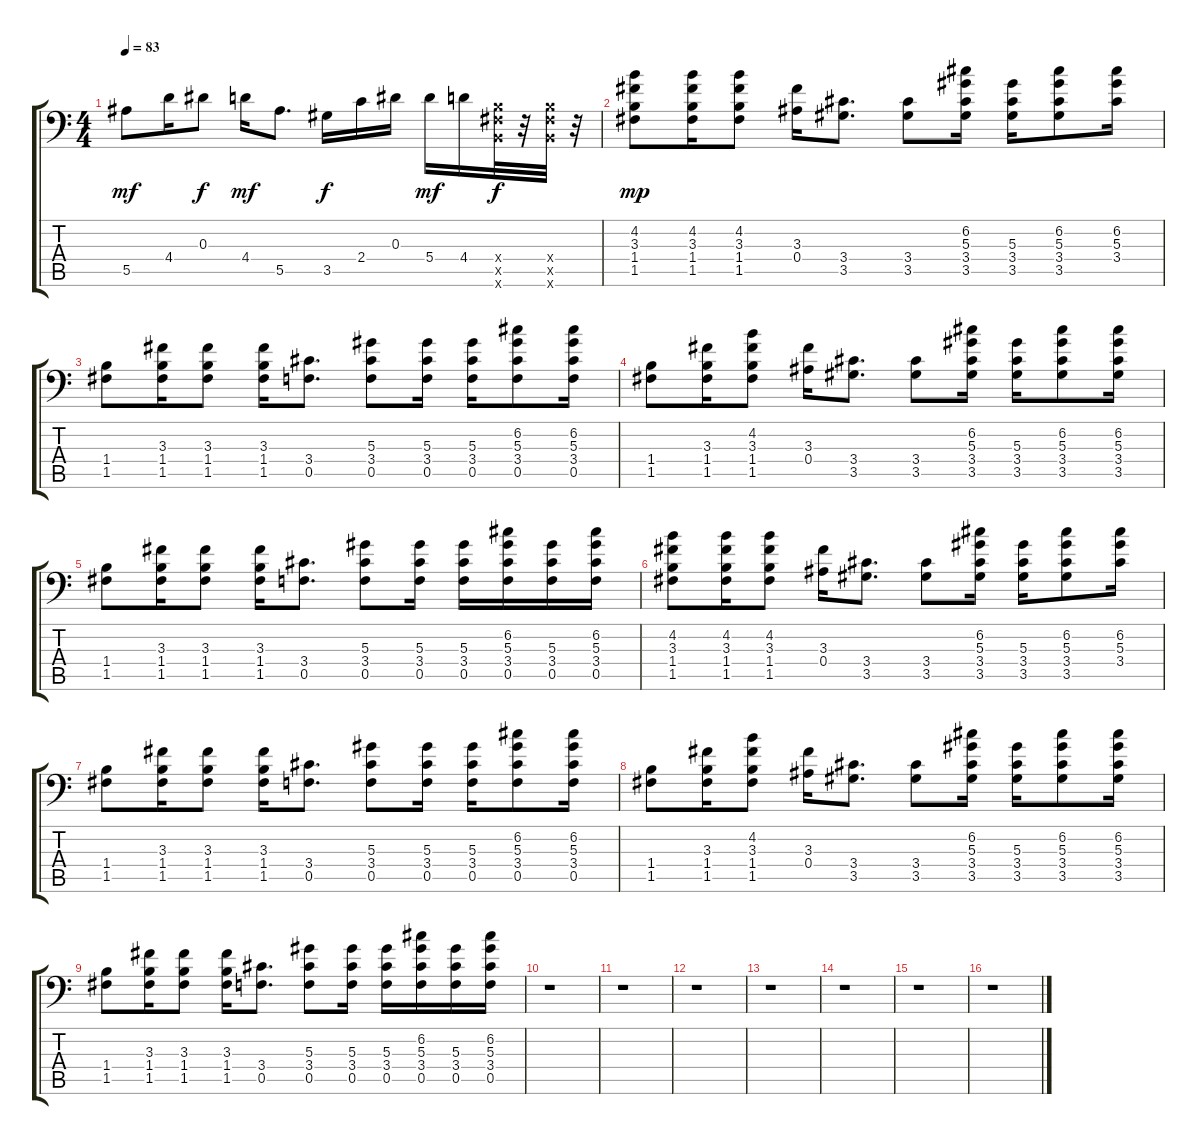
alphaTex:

\track "" {instrument acousticguitarsteel}
\staff {score tabs}
\tuning (C4 G3 Eb3 Bb2 F2 Bb1) {hide}
\ts (4 4)
\tempo 83
\clef f4
\ks c
5.5.8{dy mf} 4.4.16 0.3.8{dy f} 4.4.16{dy mf} 5.5.8{d} 3.5.16{dy f} 2.4.16 0.3.16 5.4.16{dy mf} 4.4.16 (1.4{x} 1.5{x} 1.6{x}).32{dy f} r.32 (1.4{x} 1.5{x} 1.6{x}).32 r.32 |
(4.2 3.3 1.4 1.5).8{dy mp} (4.2 3.3 1.4 1.5).16 (4.2 3.3 1.4 1.5).8 (3.3 0.4).16 (3.4 3.5).8{d} (3.4 3.5).8 (6.2 5.3 3.4 3.5).16 (5.3 3.4 3.5).16 (6.2 5.3 3.4 3.5).8 (6.2 5.3 3.4).16 |
(1.4 1.5).8 (3.3 1.4 1.5).16 (3.3 1.4 1.5).8 (3.3 1.4 1.5).16 (3.4 0.5).8{d} (5.3 3.4 0.5).8 (5.3 3.4 0.5).16 (5.3 3.4 0.5).16 (6.2 5.3 3.4 0.5).8 (6.2 5.3 3.4 0.5).16 |
(1.4 1.5).8 (3.3 1.4 1.5).16 (4.2 3.3 1.4 1.5).8 (3.3 0.4).16 (3.4 3.5).8{d} (3.4 3.5).8 (6.2 5.3 3.4 3.5).16 (5.3 3.4 3.5).16 (6.2 5.3 3.4 3.5).8 (6.2 5.3 3.4 3.5).16 |
(1.4 1.5).8 (3.3 1.4 1.5).16 (3.3 1.4 1.5).8 (3.3 1.4 1.5).16 (3.4 0.5).8{d} (5.3 3.4 0.5).8 (5.3 3.4 0.5).16 (5.3 3.4 0.5).16 (6.2 5.3 3.4 0.5).16 (5.3 3.4 0.5).16 (6.2 5.3 3.4 0.5).16 |
(4.2 3.3 1.4 1.5).8 (4.2 3.3 1.4 1.5).16 (4.2 3.3 1.4 1.5).8 (3.3 0.4).16 (3.4 3.5).8{d} (3.4 3.5).8 (6.2 5.3 3.4 3.5).16 (5.3 3.4 3.5).16 (6.2 5.3 3.4 3.5).8 (6.2 5.3 3.4).16 |
(1.4 1.5).8 (3.3 1.4 1.5).16 (3.3 1.4 1.5).8 (3.3 1.4 1.5).16 (3.4 0.5).8{d} (5.3 3.4 0.5).8 (5.3 3.4 0.5).16 (5.3 3.4 0.5).16 (6.2 5.3 3.4 0.5).8 (6.2 5.3 3.4 0.5).16 |
(1.4 1.5).8 (3.3 1.4 1.5).16 (4.2 3.3 1.4 1.5).8 (3.3 0.4).16 (3.4 3.5).8{d} (3.4 3.5).8 (6.2 5.3 3.4 3.5).16 (5.3 3.4 3.5).16 (6.2 5.3 3.4 3.5).8 (6.2 5.3 3.4 3.5).16 |
(1.4 1.5).8 (3.3 1.4 1.5).16 (3.3 1.4 1.5).8 (3.3 1.4 1.5).16 (3.4 0.5).8{d} (5.3 3.4 0.5).8 (5.3 3.4 0.5).16 (5.3 3.4 0.5).16 (6.2 5.3 3.4 0.5).16 (5.3 3.4 0.5).16 (6.2 5.3 3.4 0.5).16 |
r.1 |
r.1 |
r.1 |
r.1 |
r.1 |
r.1 |
r.1
